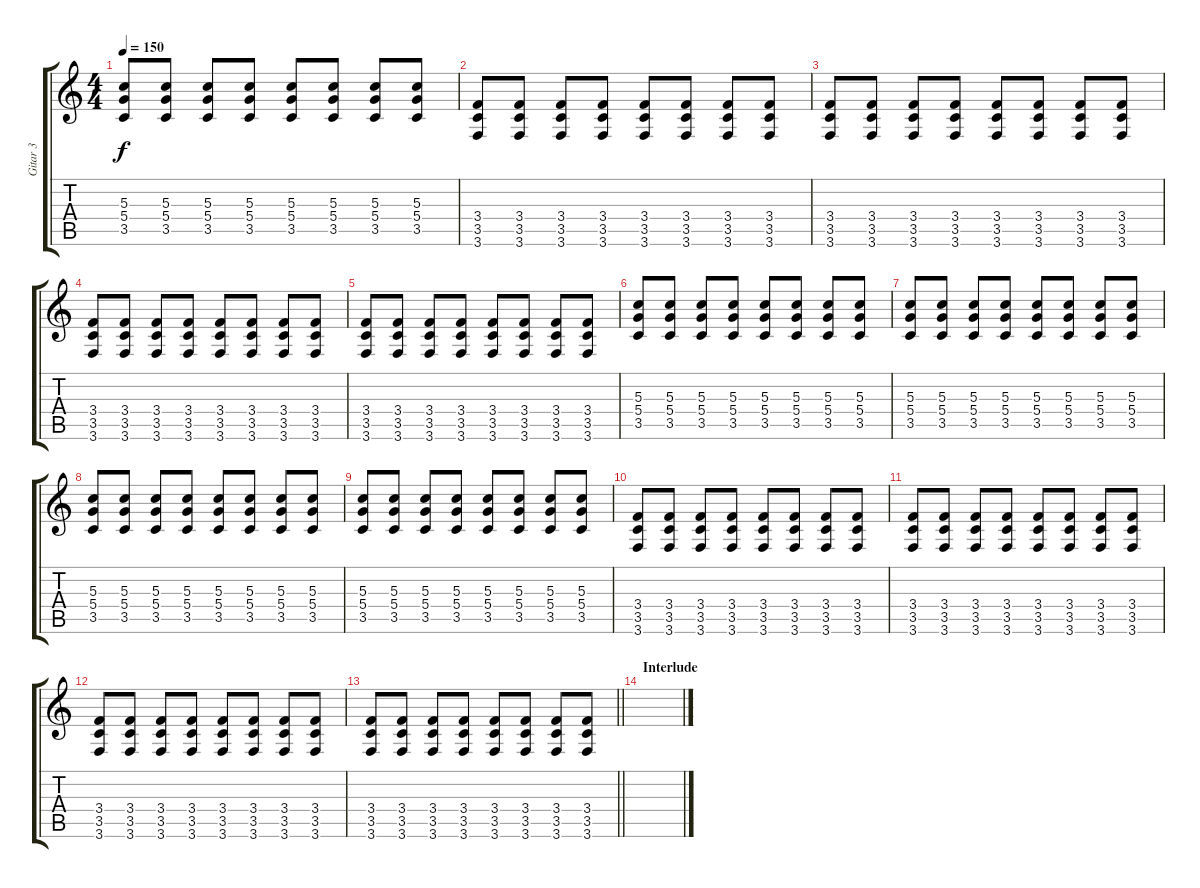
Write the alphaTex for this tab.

\track ("Gitar 3" "Gitar 3") {instrument distortionguitar}
\staff {score tabs}
\tuning (E4 B3 G3 D3 A2 D2) {hide}
\ts (4 4)
\tempo 150
\clef g2
\ks c
(5.3 5.4 3.5).8{dy f} (5.3 5.4 3.5).8 (5.3 5.4 3.5).8 (5.3 5.4 3.5).8 (5.3 5.4 3.5).8 (5.3 5.4 3.5).8 (5.3 5.4 3.5).8 (5.3 5.4 3.5).8 |
(3.4 3.5 3.6).8 (3.4 3.5 3.6).8 (3.4 3.5 3.6).8 (3.4 3.5 3.6).8 (3.4 3.5 3.6).8 (3.4 3.5 3.6).8 (3.4 3.5 3.6).8 (3.4 3.5 3.6).8 |
(3.4 3.5 3.6).8 (3.4 3.5 3.6).8 (3.4 3.5 3.6).8 (3.4 3.5 3.6).8 (3.4 3.5 3.6).8 (3.4 3.5 3.6).8 (3.4 3.5 3.6).8 (3.4 3.5 3.6).8 |
(3.4 3.5 3.6).8 (3.4 3.5 3.6).8 (3.4 3.5 3.6).8 (3.4 3.5 3.6).8 (3.4 3.5 3.6).8 (3.4 3.5 3.6).8 (3.4 3.5 3.6).8 (3.4 3.5 3.6).8 |
(3.4 3.5 3.6).8 (3.4 3.5 3.6).8 (3.4 3.5 3.6).8 (3.4 3.5 3.6).8 (3.4 3.5 3.6).8 (3.4 3.5 3.6).8 (3.4 3.5 3.6).8 (3.4 3.5 3.6).8 |
(5.3 5.4 3.5).8 (5.3 5.4 3.5).8 (5.3 5.4 3.5).8 (5.3 5.4 3.5).8 (5.3 5.4 3.5).8 (5.3 5.4 3.5).8 (5.3 5.4 3.5).8 (5.3 5.4 3.5).8 |
(5.3 5.4 3.5).8 (5.3 5.4 3.5).8 (5.3 5.4 3.5).8 (5.3 5.4 3.5).8 (5.3 5.4 3.5).8 (5.3 5.4 3.5).8 (5.3 5.4 3.5).8 (5.3 5.4 3.5).8 |
(5.3 5.4 3.5).8 (5.3 5.4 3.5).8 (5.3 5.4 3.5).8 (5.3 5.4 3.5).8 (5.3 5.4 3.5).8 (5.3 5.4 3.5).8 (5.3 5.4 3.5).8 (5.3 5.4 3.5).8 |
(5.3 5.4 3.5).8 (5.3 5.4 3.5).8 (5.3 5.4 3.5).8 (5.3 5.4 3.5).8 (5.3 5.4 3.5).8 (5.3 5.4 3.5).8 (5.3 5.4 3.5).8 (5.3 5.4 3.5).8 |
(3.4 3.5 3.6).8 (3.4 3.5 3.6).8 (3.4 3.5 3.6).8 (3.4 3.5 3.6).8 (3.4 3.5 3.6).8 (3.4 3.5 3.6).8 (3.4 3.5 3.6).8 (3.4 3.5 3.6).8 |
(3.4 3.5 3.6).8 (3.4 3.5 3.6).8 (3.4 3.5 3.6).8 (3.4 3.5 3.6).8 (3.4 3.5 3.6).8 (3.4 3.5 3.6).8 (3.4 3.5 3.6).8 (3.4 3.5 3.6).8 |
(3.4 3.5 3.6).8 (3.4 3.5 3.6).8 (3.4 3.5 3.6).8 (3.4 3.5 3.6).8 (3.4 3.5 3.6).8 (3.4 3.5 3.6).8 (3.4 3.5 3.6).8 (3.4 3.5 3.6).8 |
\barLineRight lightlight
(3.4 3.5 3.6).8 (3.4 3.5 3.6).8 (3.4 3.5 3.6).8 (3.4 3.5 3.6).8 (3.4 3.5 3.6).8 (3.4 3.5 3.6).8 (3.4 3.5 3.6).8 (3.4 3.5 3.6).8 |
\section ("" "Interlude")
